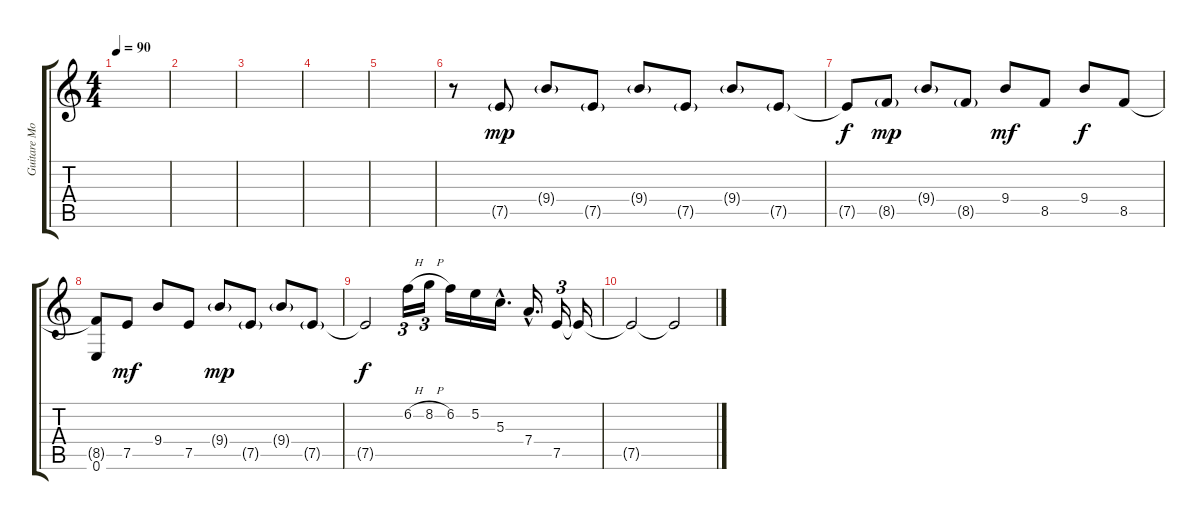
\track ("Guitare Moore" "Guitare Mo") {instrument acousticguitarnylon}
\staff {score tabs}
\tuning (E4 B3 G3 D3 A2 E2) {hide}
\ts (4 4)
\tempo 90
\clef g2
\ks c
|
|
|
|
|
r.8 7.5{g}.8{dy mp} 9.4{g}.8 7.5{g}.8 9.4{g}.8 7.5{g}.8 9.4{g}.8 7.5{g}.8 |
7.5{t}.8{dy f} 8.5{g}.8{dy mp} 9.4{g}.8 8.5{g}.8 9.4.8{dy mf} 8.5.8 9.4.8{dy f} 8.5.8 |
(8.5{t} 0.6).8 7.5.8{dy mf} 9.4.8 7.5.8 9.4{g}.8{dy mp} 7.5{g}.8 9.4{g}.8 7.5{g}.8 |
7.5{t}.2{dy f} 6.2{h}.16{tu (3 2)} 8.2{h}.16{tu (3 2)} 6.2.16 5.2.16 5.3{hac}.16{d} 7.4{hac}.16{d} 7.5.16{tu (3 2)} 7.5{t}.16 |
7.5{t}.2 7.5{t}.2
